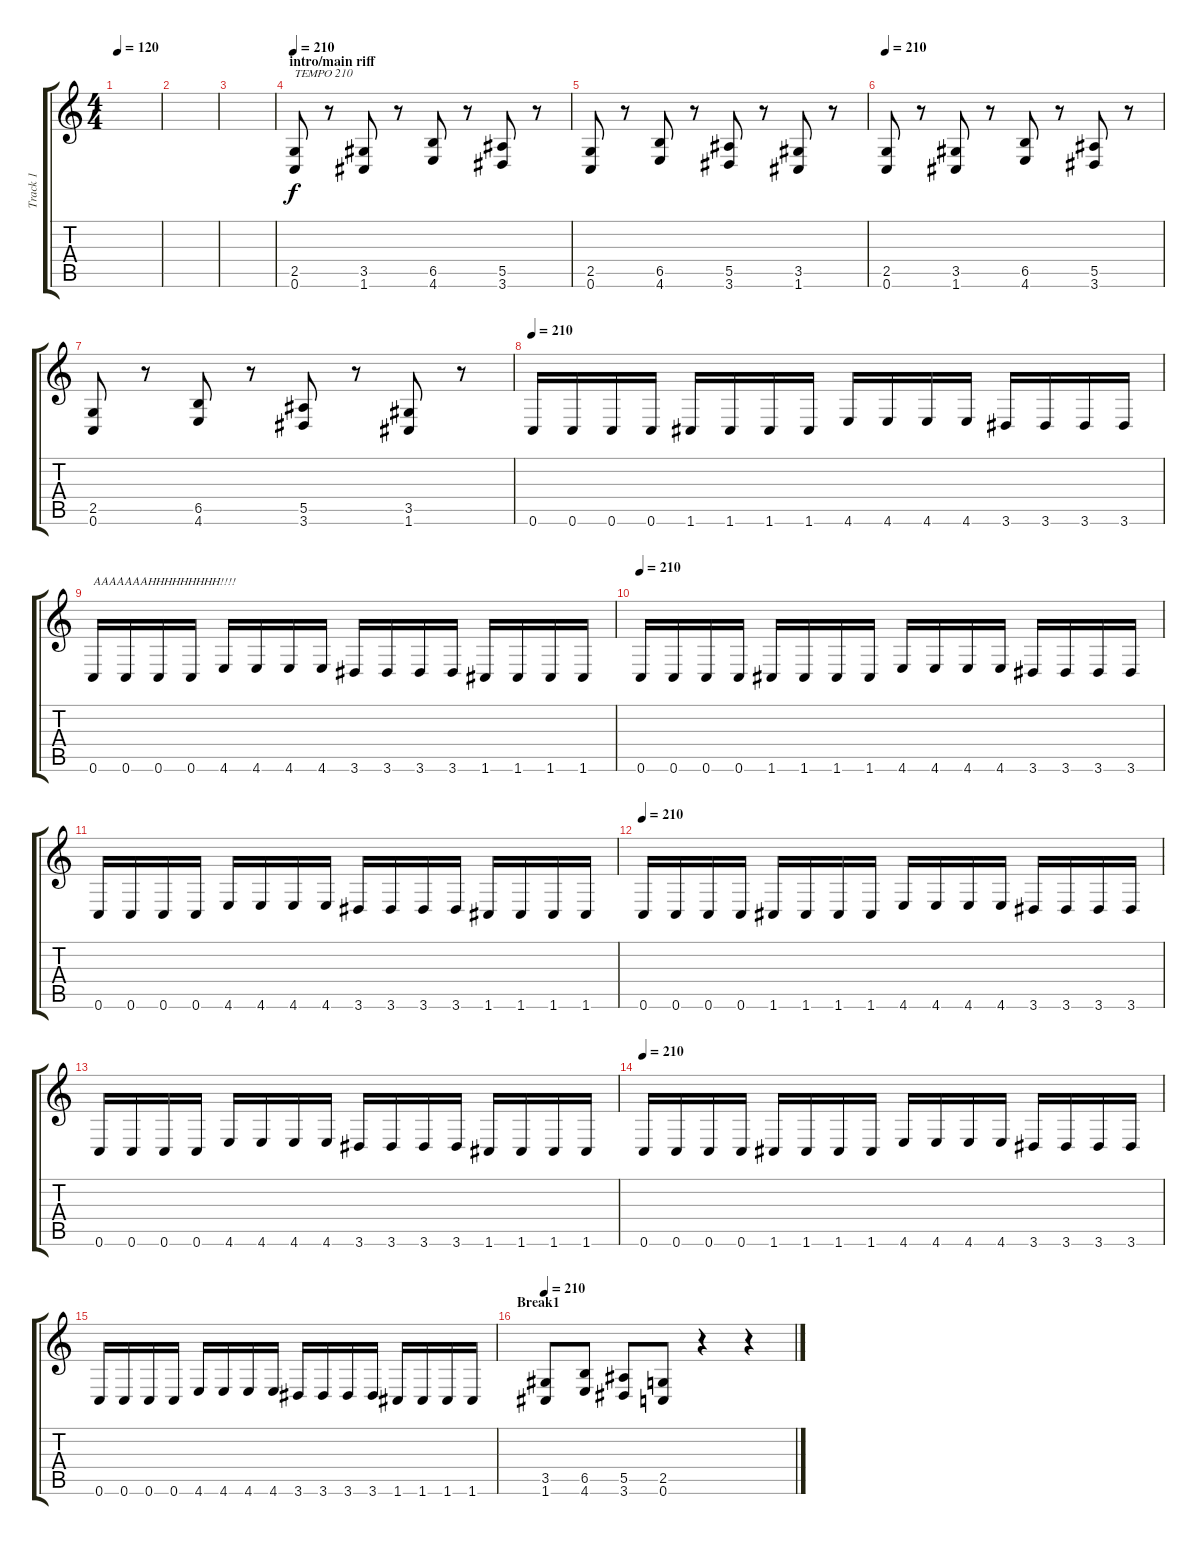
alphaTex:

\track ("Track 1" "Track 1") {instrument distortionguitar}
\staff {score tabs}
\tuning (C4 G3 Eb3 Bb2 F2 C2) {hide}
\ts (4 4)
\tempo 120
\clef g2
\ks c
|
|
|
\section ("" "intro/main riff")
\tempo 210
(2.5 0.6).8{txt "TEMPO 210"} r.8 (3.5 1.6).8 r.8 (6.5 4.6).8 r.8 (5.5 3.6).8 r.8 |
(2.5 0.6).8 r.8 (6.5 4.6).8 r.8 (5.5 3.6).8 r.8 (3.5 1.6).8 r.8 |
\tempo 210
(2.5 0.6).8 r.8 (3.5 1.6).8 r.8 (6.5 4.6).8 r.8 (5.5 3.6).8 r.8 |
(2.5 0.6).8 r.8 (6.5 4.6).8 r.8 (5.5 3.6).8 r.8 (3.5 1.6).8 r.8 |
\tempo 210
0.6.16 0.6.16 0.6.16 0.6.16 1.6.16 1.6.16 1.6.16 1.6.16 4.6.16 4.6.16 4.6.16 4.6.16 3.6.16 3.6.16 3.6.16 3.6.16 |
0.6.16{txt "AAAAAAAHHHHHHHHH!!!!"} 0.6.16 0.6.16 0.6.16 4.6.16 4.6.16 4.6.16 4.6.16 3.6.16 3.6.16 3.6.16 3.6.16 1.6.16 1.6.16 1.6.16 1.6.16 |
\tempo 210
0.6.16 0.6.16 0.6.16 0.6.16 1.6.16 1.6.16 1.6.16 1.6.16 4.6.16 4.6.16 4.6.16 4.6.16 3.6.16 3.6.16 3.6.16 3.6.16 |
0.6.16 0.6.16 0.6.16 0.6.16 4.6.16 4.6.16 4.6.16 4.6.16 3.6.16 3.6.16 3.6.16 3.6.16 1.6.16 1.6.16 1.6.16 1.6.16 |
\tempo 210
0.6.16 0.6.16 0.6.16 0.6.16 1.6.16 1.6.16 1.6.16 1.6.16 4.6.16 4.6.16 4.6.16 4.6.16 3.6.16 3.6.16 3.6.16 3.6.16 |
0.6.16 0.6.16 0.6.16 0.6.16 4.6.16 4.6.16 4.6.16 4.6.16 3.6.16 3.6.16 3.6.16 3.6.16 1.6.16 1.6.16 1.6.16 1.6.16 |
\tempo 210
0.6.16 0.6.16 0.6.16 0.6.16 1.6.16 1.6.16 1.6.16 1.6.16 4.6.16 4.6.16 4.6.16 4.6.16 3.6.16 3.6.16 3.6.16 3.6.16 |
0.6.16 0.6.16 0.6.16 0.6.16 4.6.16 4.6.16 4.6.16 4.6.16 3.6.16 3.6.16 3.6.16 3.6.16 1.6.16 1.6.16 1.6.16 1.6.16 |
\section ("" "Break1")
\tempo 210
(3.5 1.6).8 (6.5 4.6).8 (5.5 3.6).8 (2.5 0.6).8 r.4 r.4
